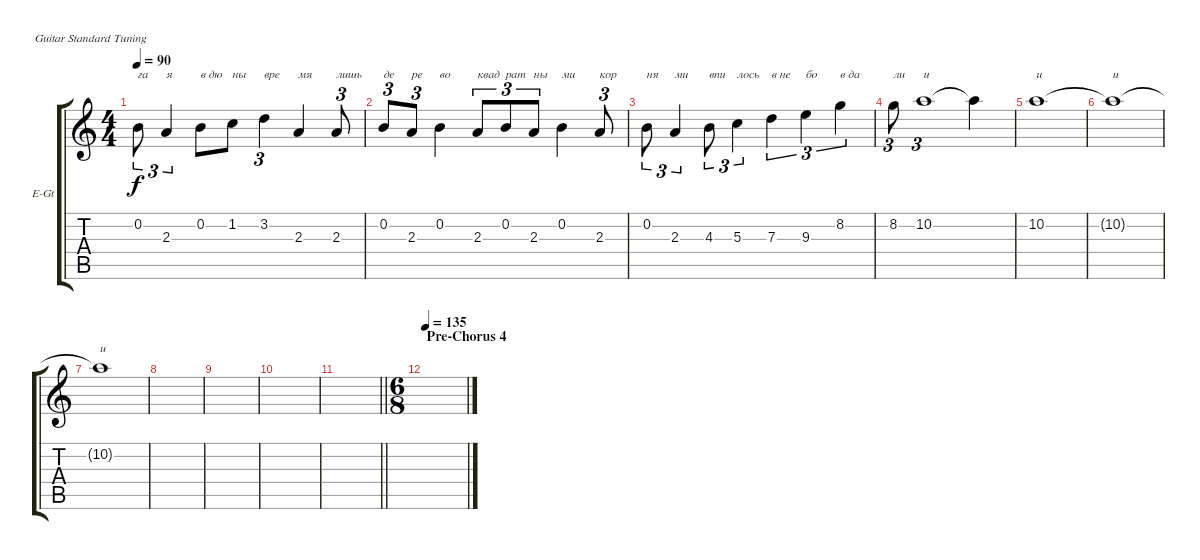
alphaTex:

\bracketExtendMode groupsimilarinstruments
\firstSystemTrackNameOrientation horizontal
\otherSystemsTrackNameOrientation horizontal
\track ("vocal (Artur Potemkin)" "E-Gt") {instrument electricguitarclean}
\staff {score tabs}
\tuning (E4 B3 G3 D3 A2 E2)
\ts (4 4)
\tempo 90
\clef g2
\scale
0.333333
\ks aminor
0.2.8{tu (3 2) txt "га" dy f} 2.3.4{tu (3 2) txt "я"} 0.2.8{txt "в дю"} 1.2.8{txt "ны"} 3.2.4{tu (3 2) txt "вре"} 2.3.4{txt "мя"} 2.3.8{tu (3 2) txt "лишь"} |
\scale
0.333333 0.2.8{tu (3 2) txt "де"} 2.3.8{tu (3 2) txt "ре"} 0.2.4{txt "во"} 2.3.8{tu (3 2) txt "квад"} 0.2.8{tu (3 2) txt "рат"} 2.3.8{tu (3 2) txt "ны"} 0.2.4{txt "ми"} 2.3.8{tu (3 2) txt "кор"} |
\scale
0.333333 0.2.8{tu (3 2) txt "ня"} 2.3.4{tu (3 2) txt "ми"} 4.3.8{tu (3 2) txt "впи"} 5.3.4{tu (3 2) txt "лось"} 7.3.4{tu (3 2) txt "в не"} 9.3.4{tu (3 2) txt "бо"} 8.2.4{tu (3 2) txt "в да"} |
\scale
0.333333 8.2.8{tu (3 2) txt "ли"} 10.2.1{tu (3 2) txt "и"} 10.2{t}.4 |
\scale
0.333333 10.2.1{txt "и"} |
\scale
0.333333 10.2{t}.1{txt "и"} |
\scale
0.333333 10.2{t}.1{txt "и"} |
\scale
0.333333 |
\scale
0.333333 |
\scale
0.256303 |
\scale
0.256303
\barLineRight lightlight
|
\ts (6 8)
\beaming (8 3 3)
\section ("" "Pre-Chorus 4")
\tempo 135
\scale
0.487395 |
\scale
0.333333 |
\scale
0.333333 |
\scale
0.333333 |
\scale
0.333333
